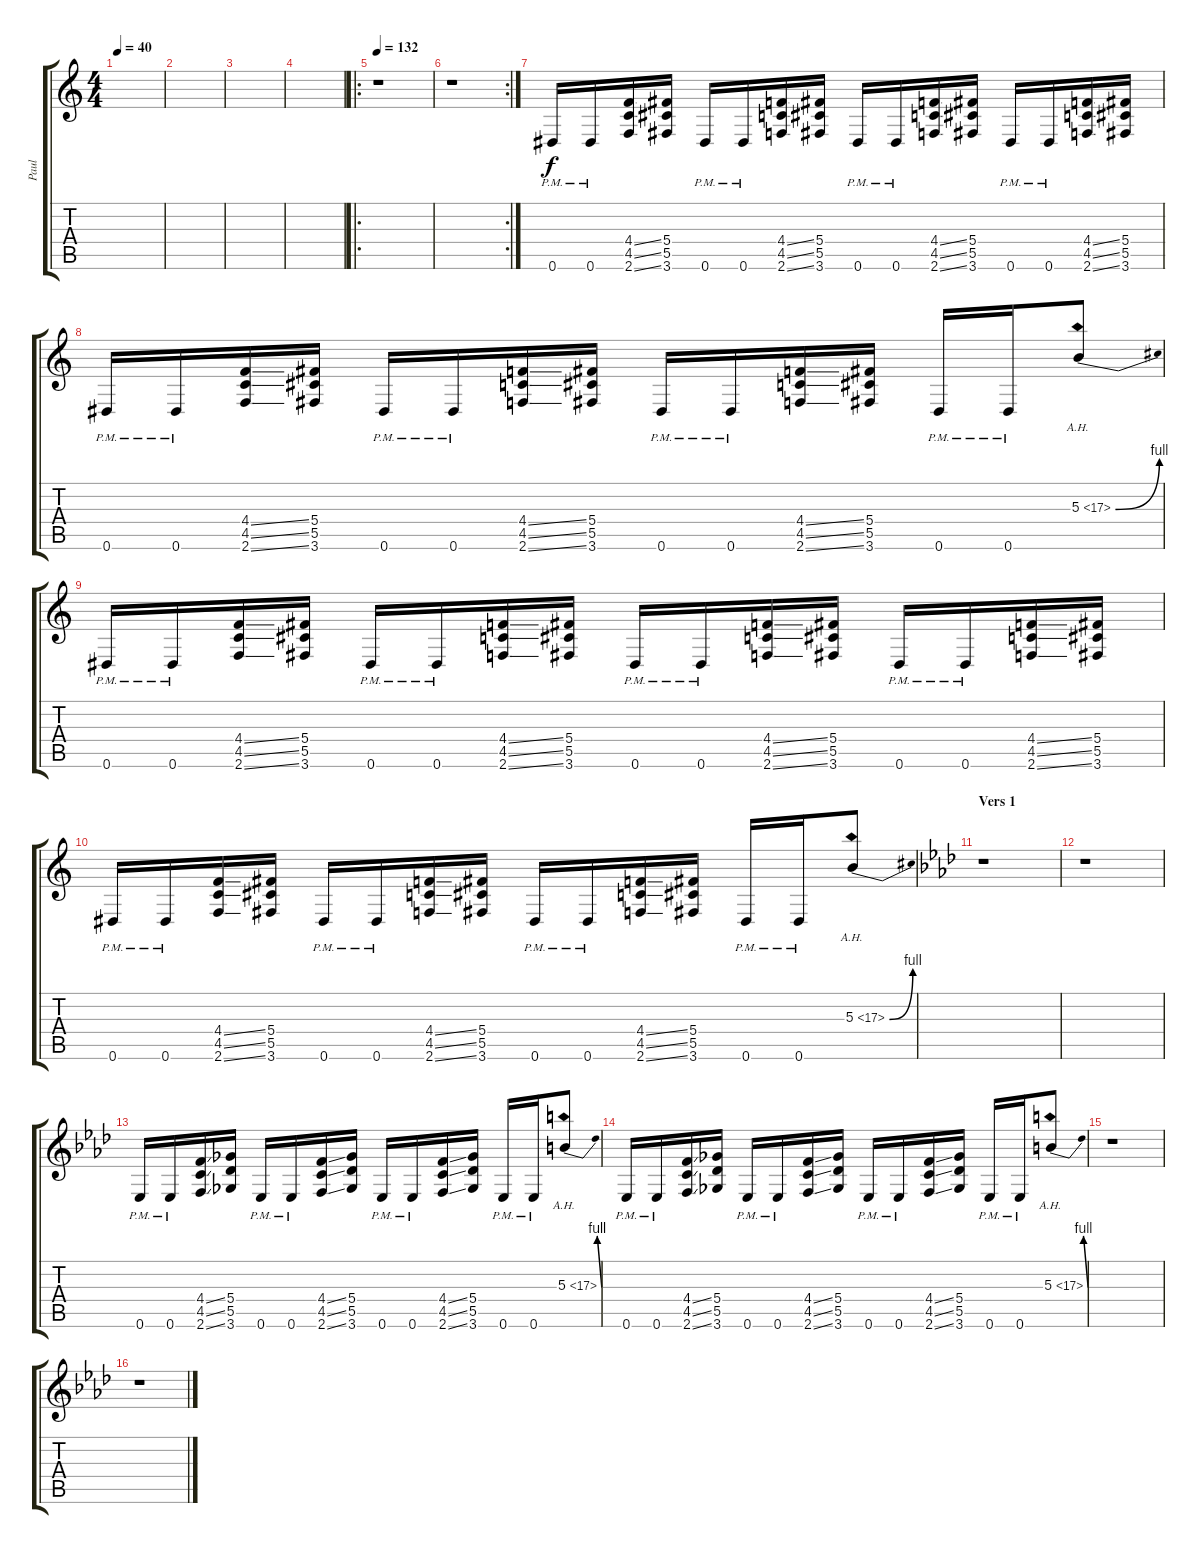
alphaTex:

\track ("Paul" "Paul") {instrument distortionguitar}
\staff {score tabs}
\tuning (Eb4 Bb3 Gb3 Db3 Ab2 Eb2) {hide}
\ts (4 4)
\tempo 40
\tempo 132
\tempo 40
\clef g2
\ks c
|
|
|
|
\ro
\tempo 132
r.1 |
\rc 2
r.1 |
0.6{pm}.16 0.6{pm}.16 (4.4{ss} 4.5{ss} 2.6{ss}).16 (5.4 5.5 3.6).16 0.6{pm}.16 0.6{pm}.16 (4.4{ss} 4.5{ss} 2.6{ss}).16 (5.4 5.5 3.6).16 0.6{pm}.16 0.6{pm}.16 (4.4{ss} 4.5{ss} 2.6{ss}).16 (5.4 5.5 3.6).16 0.6{pm}.16 0.6{pm}.16 (4.4{ss} 4.5{ss} 2.6{ss}).16 (5.4 5.5 3.6).16 |
0.6{pm}.16 0.6{pm}.16 (4.4{ss} 4.5{ss} 2.6{ss}).16 (5.4 5.5 3.6).16 0.6{pm}.16 0.6{pm}.16 (4.4{ss} 4.5{ss} 2.6{ss}).16 (5.4 5.5 3.6).16 0.6{pm}.16 0.6{pm}.16 (4.4{ss} 4.5{ss} 2.6{ss}).16 (5.4 5.5 3.6).16 0.6{pm}.16 0.6{pm}.16 5.3{be (bend 0 0 60 4) ah 12}.8 |
0.6{pm}.16 0.6{pm}.16 (4.4{ss} 4.5{ss} 2.6{ss}).16 (5.4 5.5 3.6).16 0.6{pm}.16 0.6{pm}.16 (4.4{ss} 4.5{ss} 2.6{ss}).16 (5.4 5.5 3.6).16 0.6{pm}.16 0.6{pm}.16 (4.4{ss} 4.5{ss} 2.6{ss}).16 (5.4 5.5 3.6).16 0.6{pm}.16 0.6{pm}.16 (4.4{ss} 4.5{ss} 2.6{ss}).16 (5.4 5.5 3.6).16 |
0.6{pm}.16 0.6{pm}.16 (4.4{ss} 4.5{ss} 2.6{ss}).16 (5.4 5.5 3.6).16 0.6{pm}.16 0.6{pm}.16 (4.4{ss} 4.5{ss} 2.6{ss}).16 (5.4 5.5 3.6).16 0.6{pm}.16 0.6{pm}.16 (4.4{ss} 4.5{ss} 2.6{ss}).16 (5.4 5.5 3.6).16 0.6{pm}.16 0.6{pm}.16 5.3{be (bend 0 0 60 4) ah 12}.8 |
\section ("" "Vers 1")
\ks fminor
r.1 |
r.1 |
0.6{pm}.16 0.6{pm}.16 (4.4{ss} 4.5{ss} 2.6{ss}).16 (5.4 5.5 3.6).16 0.6{pm}.16 0.6{pm}.16 (4.4{ss} 4.5{ss} 2.6{ss}).16 (5.4 5.5 3.6).16 0.6{pm}.16 0.6{pm}.16 (4.4{ss} 4.5{ss} 2.6{ss}).16 (5.4 5.5 3.6).16 0.6{pm}.16 0.6{pm}.16 5.3{be (bend 0 0 60 4) ah 12}.8 |
0.6{pm}.16 0.6{pm}.16 (4.4{ss} 4.5{ss} 2.6{ss}).16 (5.4 5.5 3.6).16 0.6{pm}.16 0.6{pm}.16 (4.4{ss} 4.5{ss} 2.6{ss}).16 (5.4 5.5 3.6).16 0.6{pm}.16 0.6{pm}.16 (4.4{ss} 4.5{ss} 2.6{ss}).16 (5.4 5.5 3.6).16 0.6{pm}.16 0.6{pm}.16 5.3{be (bend 0 0 60 4) ah 12}.8 |
r.1 |
r.1
